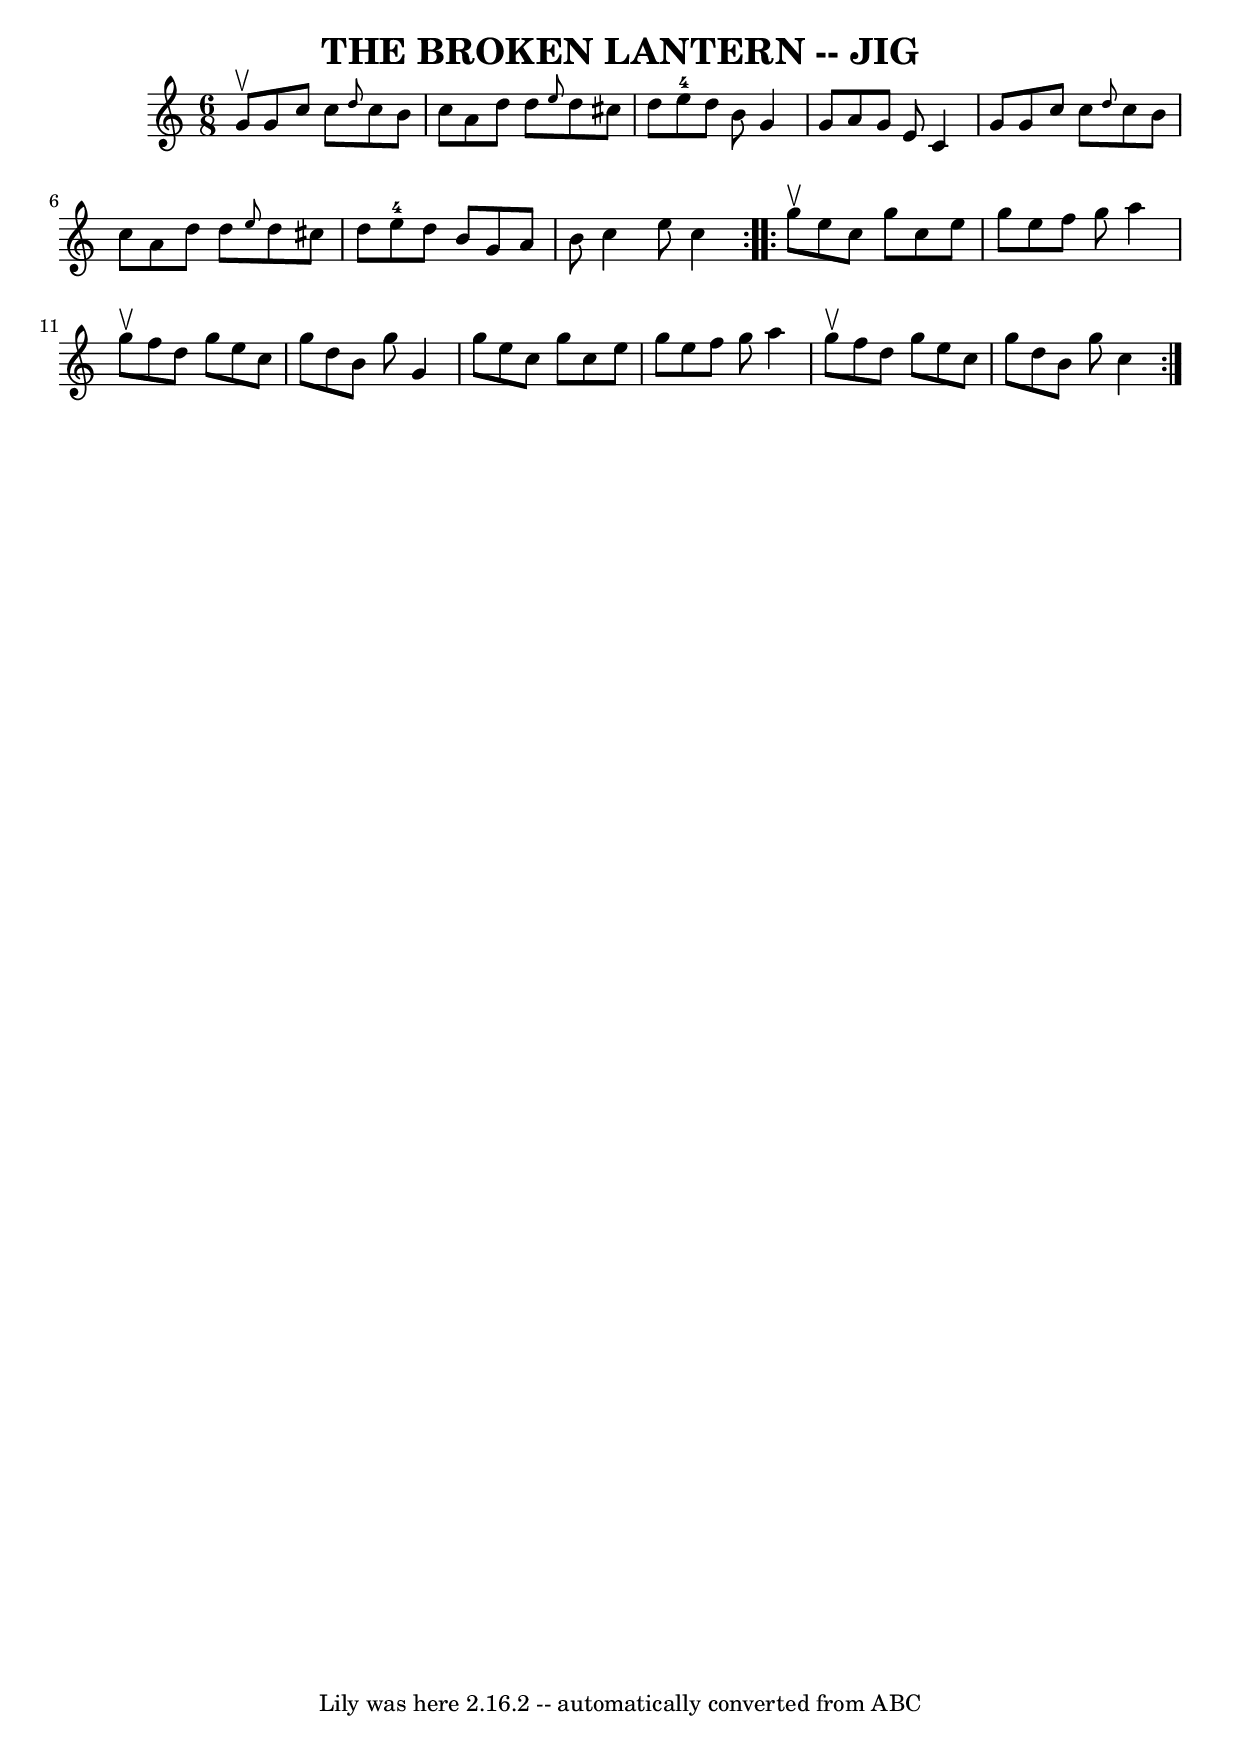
\version "2.7.40"
\include "Mammoth.ily"
\header {
	%% book = "Ryan's Mammoth Collection of Fiddle Tunes"
	crossRefNumber = "1"
	footnotes = ""
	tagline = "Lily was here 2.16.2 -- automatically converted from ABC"
	title = "THE BROKEN LANTERN -- JIG"
}
voicedefault =  {
\set Score.defaultBarType = "empty"

\repeat volta 2 {
\time 6/8 \key c \major g'8^\upbow       |
 g'8 c''8 c''8  
\grace { d''8  } c''8 b'8 c''8    |
 a'8 d''8 d''8  
\grace { e''8  } d''8 cis''8 d''8    |
 e''8-4 d''8   
 b'8 g'4 g'8    |
 a'8 g'8 e'8 c'4 g'8    |
    
 |
 g'8 c''8 c''8  \grace { d''8  } c''8 b'8 c''8    
|
 a'8 d''8 d''8  \grace { e''8  } d''8 cis''8 d''8    
|
 e''8-4 d''8 b'8 g'8 a'8 b'8    |
 c''4    
e''8 c''4    }     \repeat volta 2 { g''8^\upbow       |
 e''8    
c''8 g''8 c''8 e''8 g''8    |
 e''8 f''8 g''8 a''4 
 g''8^\upbow   |
 f''8 d''8 g''8 e''8 c''8 g''8    
|
 d''8 b'8 g''8 g'4 g''8    |
     |
 e''8   
 c''8 g''8 c''8 e''8 g''8    |
 e''8 f''8 g''8    
a''4 g''8^\upbow   |
 f''8 d''8 g''8 e''8 c''8 g''8  
  |
 d''8 b'8 g''8 c''4    }   
}

\score{
    <<

	\context Staff="default"
	{
	    \voicedefault 
	}

    >>
	\layout {
	}
	\midi {}
}
